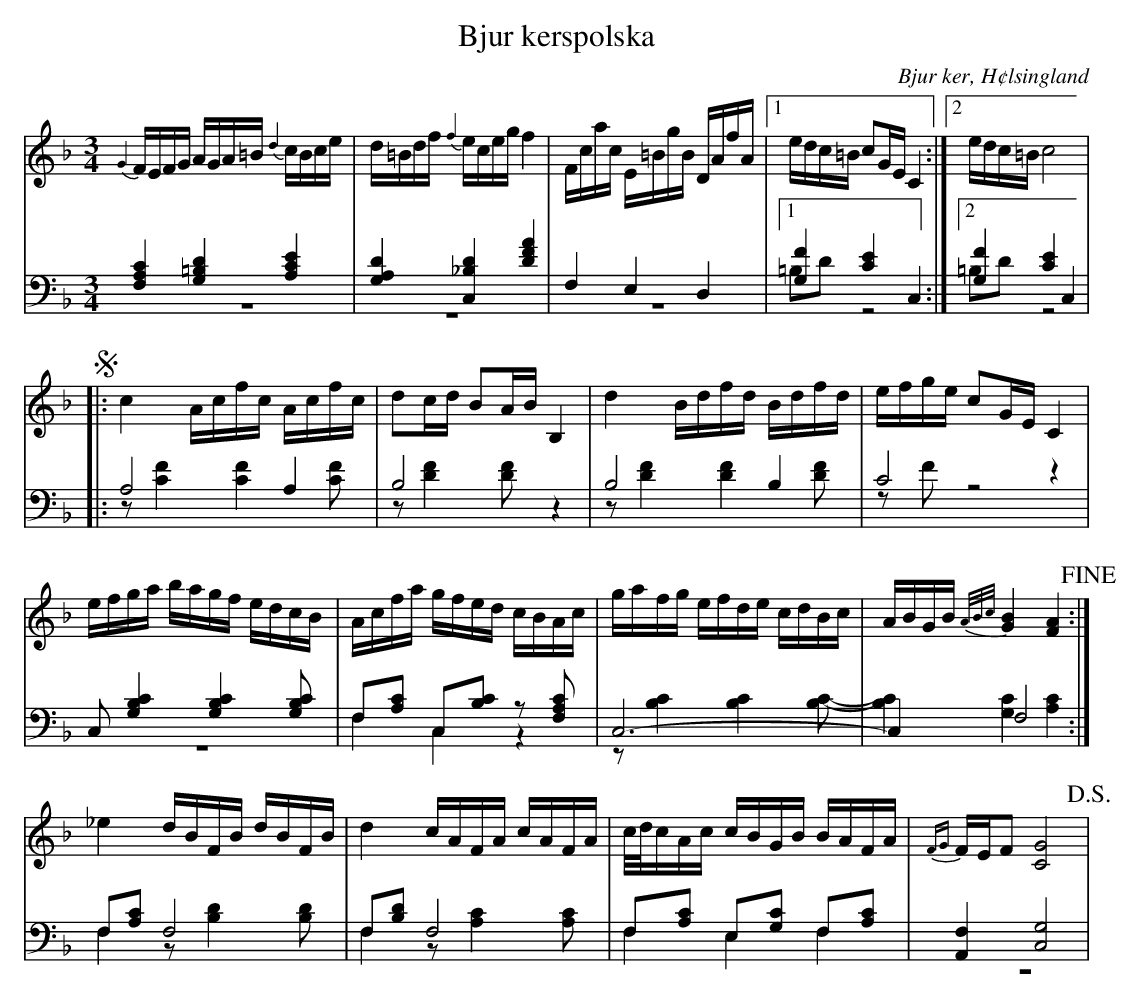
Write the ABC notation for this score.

X:1
T: Bjur kerspolska
O: Bjur ker, H¢lsingland
M: 3/4
L: 1/16
K: F
V:1
V:2
V:3 merge
V:1
{G2}FEFG AGA=B {d2}cBce|d=Bdf {f2}eceg f4|Fcac E=BgB DAfA|1 edc=B c2GE C4:|2 edc=B c8 |
!segno! |:c4 Acfc Acfc|d2cd B2AB B,4|d4 Bdfd Bdfd|efge c2GE C4|
efga bagf edcB|Acfa gfed cBAc|gafg efde cdBc|ABGB {A/B/c/}[G4B4] [F4A4] !fine!:|
_e4 dBFB dBFB|d4 cAFA cAFA|c/d/cAc cBGB BAFA|{FG}FEF2 [C8G8] !D.S.!|
V:2 clef=bass
[F,4A,4C4] [G,4=B,4D4] [A,4C4E4]|[G,4A,4D4] [C,4_B,4D4] [D4F4A4]|F,4 E,4 D,4|1 [G,4F4] [C4E4] C,4:|2 [G,4F4] [C4E4] C,4 |
|:A,8 A,4|B,8 z4|B,8  B,4|C8 z4|
C,2 [G,4B,4C4] [G,4B,4C4] [G,2B,2C2]|F,2[A,2C2] C,2[B,2C2] z2 [F,2A,2C2]|C,12-|C,4 F,8:|
F,2[A,2C2] F,8|F,2[B,2D2] F,8|F,2[A,2C2] E,2[G,2C2] F,2[A,2C2]|[A,,4F,4] [C,8G,8] |
V:3 clef=bass
z12|z12|z12|1 =B,2D2 z8:|2 =B,2D2 z8|
|:z2 [C4F4] [C4F4] [C2F2]|z2 [D4F4] [D2F2] z4|z2 [D4F4] [D4F4] [D2F2]|z2 F2 z8|
z12|F,4 C,4 z4|z2 [B,4C4] [B,4C4] [B,2C2]-|[B,4C4] [G,4C4] [A,4C4]:|
F,4 z2 [B,4D4] [B,2D2]|F,4 z2 [A,4C4] [A,2C2]|F,4 E,4 F,4|z12|
